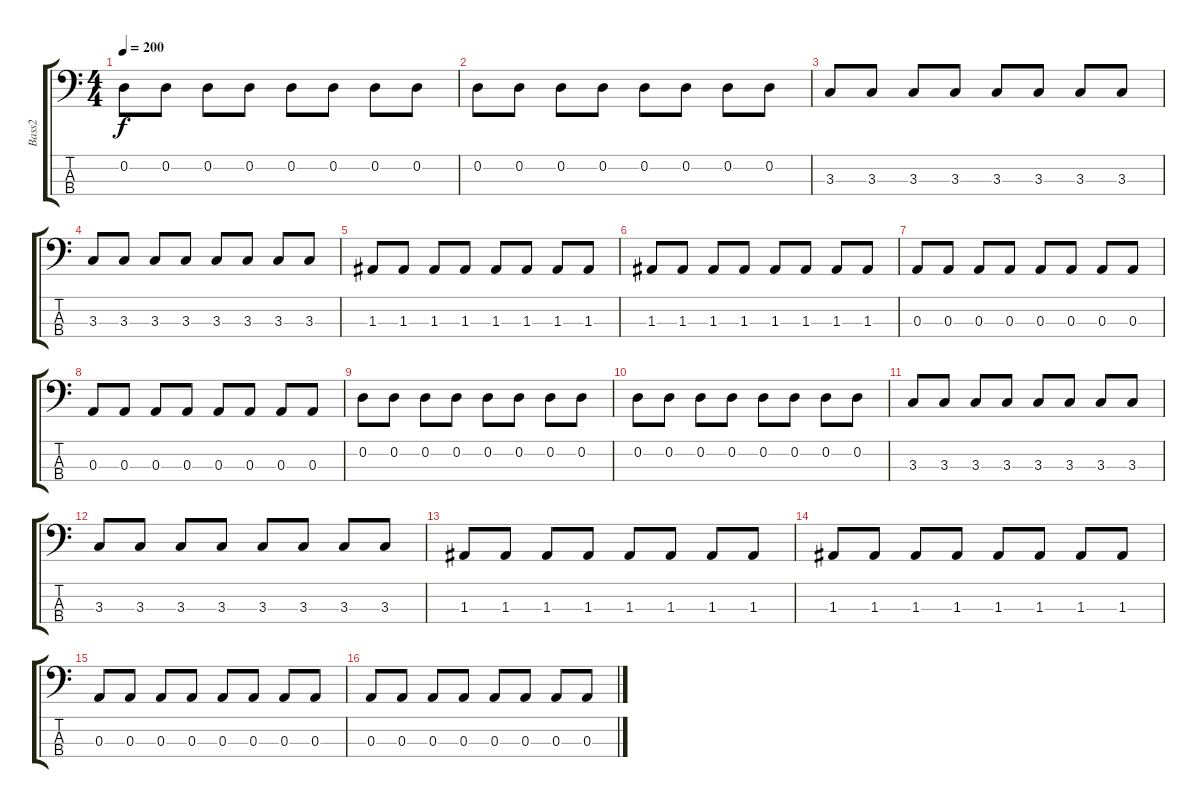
\track ("Bass2" "Bass2") {instrument electricbassfinger}
\staff {score tabs}
\tuning (G2 D2 A1 E1) {hide}
\ts (4 4)
\tempo 200
\clef f4
\ks c
0.2.8{dy f} 0.2.8 0.2.8 0.2.8 0.2.8 0.2.8 0.2.8 0.2.8 |
0.2.8 0.2.8 0.2.8 0.2.8 0.2.8 0.2.8 0.2.8 0.2.8 |
3.3.8 3.3.8 3.3.8 3.3.8 3.3.8 3.3.8 3.3.8 3.3.8 |
3.3.8 3.3.8 3.3.8 3.3.8 3.3.8 3.3.8 3.3.8 3.3.8 |
1.3.8 1.3.8 1.3.8 1.3.8 1.3.8 1.3.8 1.3.8 1.3.8 |
1.3.8 1.3.8 1.3.8 1.3.8 1.3.8 1.3.8 1.3.8 1.3.8 |
0.3.8 0.3.8 0.3.8 0.3.8 0.3.8 0.3.8 0.3.8 0.3.8 |
0.3.8 0.3.8 0.3.8 0.3.8 0.3.8 0.3.8 0.3.8 0.3.8 |
0.2.8 0.2.8 0.2.8 0.2.8 0.2.8 0.2.8 0.2.8 0.2.8 |
0.2.8 0.2.8 0.2.8 0.2.8 0.2.8 0.2.8 0.2.8 0.2.8 |
3.3.8 3.3.8 3.3.8 3.3.8 3.3.8 3.3.8 3.3.8 3.3.8 |
3.3.8 3.3.8 3.3.8 3.3.8 3.3.8 3.3.8 3.3.8 3.3.8 |
1.3.8 1.3.8 1.3.8 1.3.8 1.3.8 1.3.8 1.3.8 1.3.8 |
1.3.8 1.3.8 1.3.8 1.3.8 1.3.8 1.3.8 1.3.8 1.3.8 |
0.3.8 0.3.8 0.3.8 0.3.8 0.3.8 0.3.8 0.3.8 0.3.8 |
0.3.8 0.3.8 0.3.8 0.3.8 0.3.8 0.3.8 0.3.8 0.3.8
